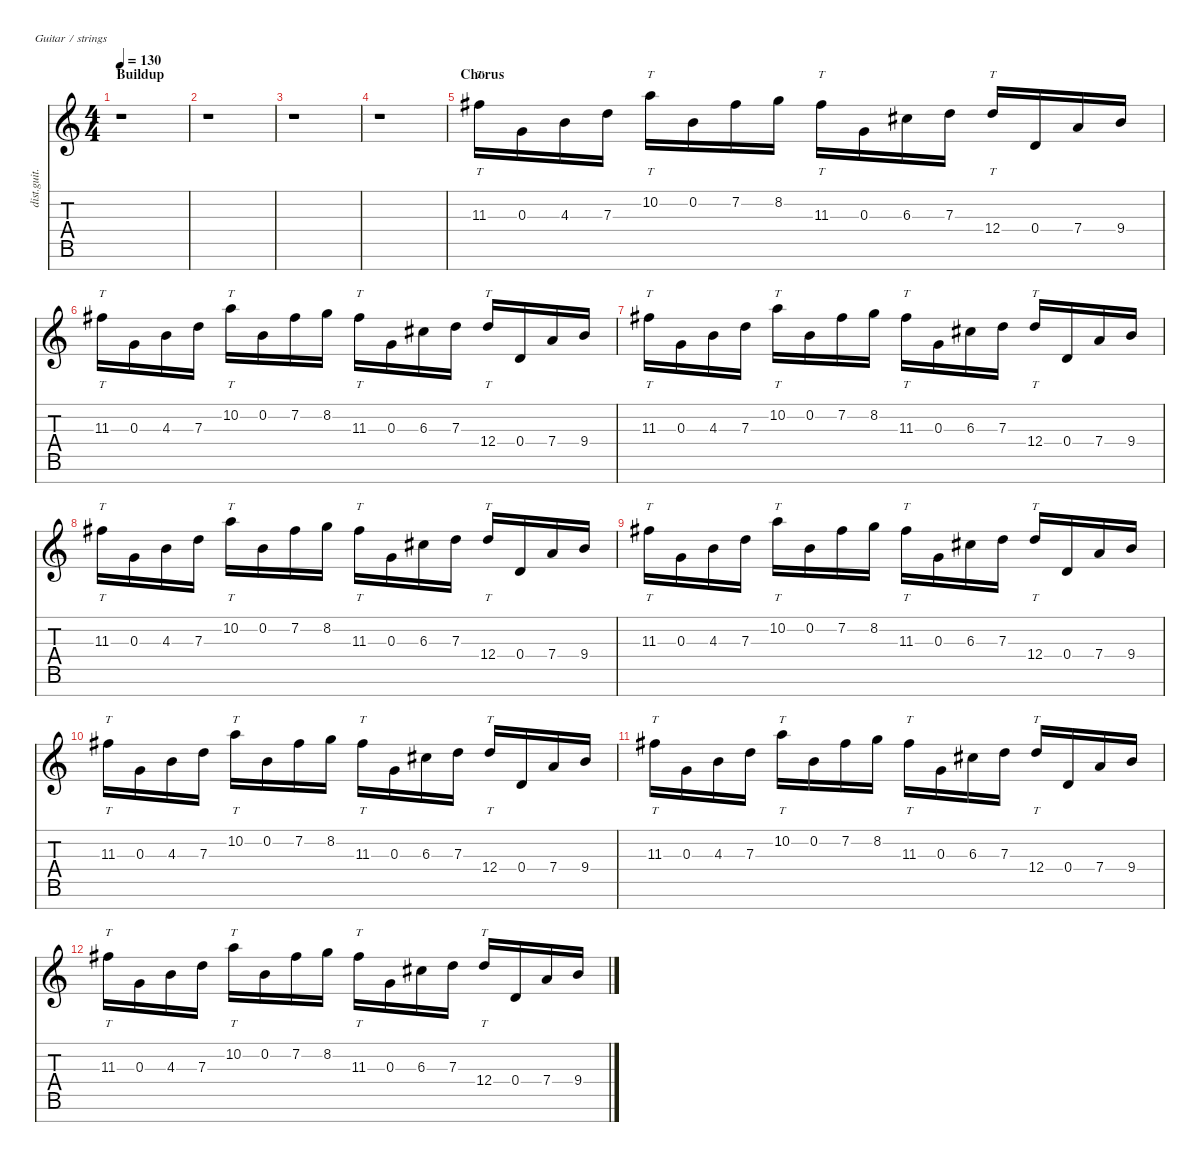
\defaultSystemsLayout 4
\hideDynamics
\bracketExtendMode nobrackets
\track ("Distortion Guitar - Zoli Leads" "dist.guit.") {instrument distortionguitar}
\staff {score tabs}
\tuning (E4 B3 G3 D3 A2 E2 B1)
\ts (4 4)
\section ("" "Buildup")
\tempo 130
\clef g2
\ks c
r.1{dy mf beam Down} |
r.1{beam Down} |
r.1{beam Down} |
r.1{beam Down} |
\section ("" "Chorus")
11.3{acc #}.16{tt beam Down} 0.3.16{beam Down} 4.3.16{beam Down} 7.3.16{beam Down} 10.2.16{tt beam Down} 0.2.16{beam Down} 7.2{acc #}.16{beam Down} 8.2.16{beam Down} 11.3{acc #}.16{tt beam Down} 0.3.16{beam Down} 6.3{acc #}.16{beam Down} 7.3.16{beam Down} 12.4.16{tt beam Up} 0.4.16{beam Up} 7.4.16{beam Up} 9.4.16{beam Up} |
11.3{acc #}.16{tt beam Down} 0.3.16{beam Down} 4.3.16{beam Down} 7.3.16{beam Down} 10.2.16{tt beam Down} 0.2.16{beam Down} 7.2{acc #}.16{beam Down} 8.2.16{beam Down} 11.3{acc #}.16{tt beam Down} 0.3.16{beam Down} 6.3{acc #}.16{beam Down} 7.3.16{beam Down} 12.4.16{tt beam Up} 0.4.16{beam Up} 7.4.16{beam Up} 9.4.16{beam Up} |
11.3{acc #}.16{tt beam Down} 0.3.16{beam Down} 4.3.16{beam Down} 7.3.16{beam Down} 10.2.16{tt beam Down} 0.2.16{beam Down} 7.2{acc #}.16{beam Down} 8.2.16{beam Down} 11.3{acc #}.16{tt beam Down} 0.3.16{beam Down} 6.3{acc #}.16{beam Down} 7.3.16{beam Down} 12.4.16{tt beam Up} 0.4.16{beam Up} 7.4.16{beam Up} 9.4.16{beam Up} |
11.3{acc #}.16{tt beam Down} 0.3.16{beam Down} 4.3.16{beam Down} 7.3.16{beam Down} 10.2.16{tt beam Down} 0.2.16{beam Down} 7.2{acc #}.16{beam Down} 8.2.16{beam Down} 11.3{acc #}.16{tt beam Down} 0.3.16{beam Down} 6.3{acc #}.16{beam Down} 7.3.16{beam Down} 12.4.16{tt beam Up} 0.4.16{beam Up} 7.4.16{beam Up} 9.4.16{beam Up} |
11.3{acc #}.16{tt beam Down} 0.3.16{beam Down} 4.3.16{beam Down} 7.3.16{beam Down} 10.2.16{tt beam Down} 0.2.16{beam Down} 7.2{acc #}.16{beam Down} 8.2.16{beam Down} 11.3{acc #}.16{tt beam Down} 0.3.16{beam Down} 6.3{acc #}.16{beam Down} 7.3.16{beam Down} 12.4.16{tt beam Up} 0.4.16{beam Up} 7.4.16{beam Up} 9.4.16{beam Up} |
11.3{acc #}.16{tt beam Down} 0.3.16{beam Down} 4.3.16{beam Down} 7.3.16{beam Down} 10.2.16{tt beam Down} 0.2.16{beam Down} 7.2{acc #}.16{beam Down} 8.2.16{beam Down} 11.3{acc #}.16{tt beam Down} 0.3.16{beam Down} 6.3{acc #}.16{beam Down} 7.3.16{beam Down} 12.4.16{tt beam Up} 0.4.16{beam Up} 7.4.16{beam Up} 9.4.16{beam Up} |
11.3{acc #}.16{tt beam Down} 0.3.16{beam Down} 4.3.16{beam Down} 7.3.16{beam Down} 10.2.16{tt beam Down} 0.2.16{beam Down} 7.2{acc #}.16{beam Down} 8.2.16{beam Down} 11.3{acc #}.16{tt beam Down} 0.3.16{beam Down} 6.3{acc #}.16{beam Down} 7.3.16{beam Down} 12.4.16{tt beam Up} 0.4.16{beam Up} 7.4.16{beam Up} 9.4.16{beam Up} |
11.3{acc #}.16{tt beam Down} 0.3.16{beam Down} 4.3.16{beam Down} 7.3.16{beam Down} 10.2.16{tt beam Down} 0.2.16{beam Down} 7.2{acc #}.16{beam Down} 8.2.16{beam Down} 11.3{acc #}.16{tt beam Down} 0.3.16{beam Down} 6.3{acc #}.16{beam Down} 7.3.16{beam Down} 12.4.16{tt beam Up} 0.4.16{beam Up} 7.4.16{beam Up} 9.4.16{beam Up}
